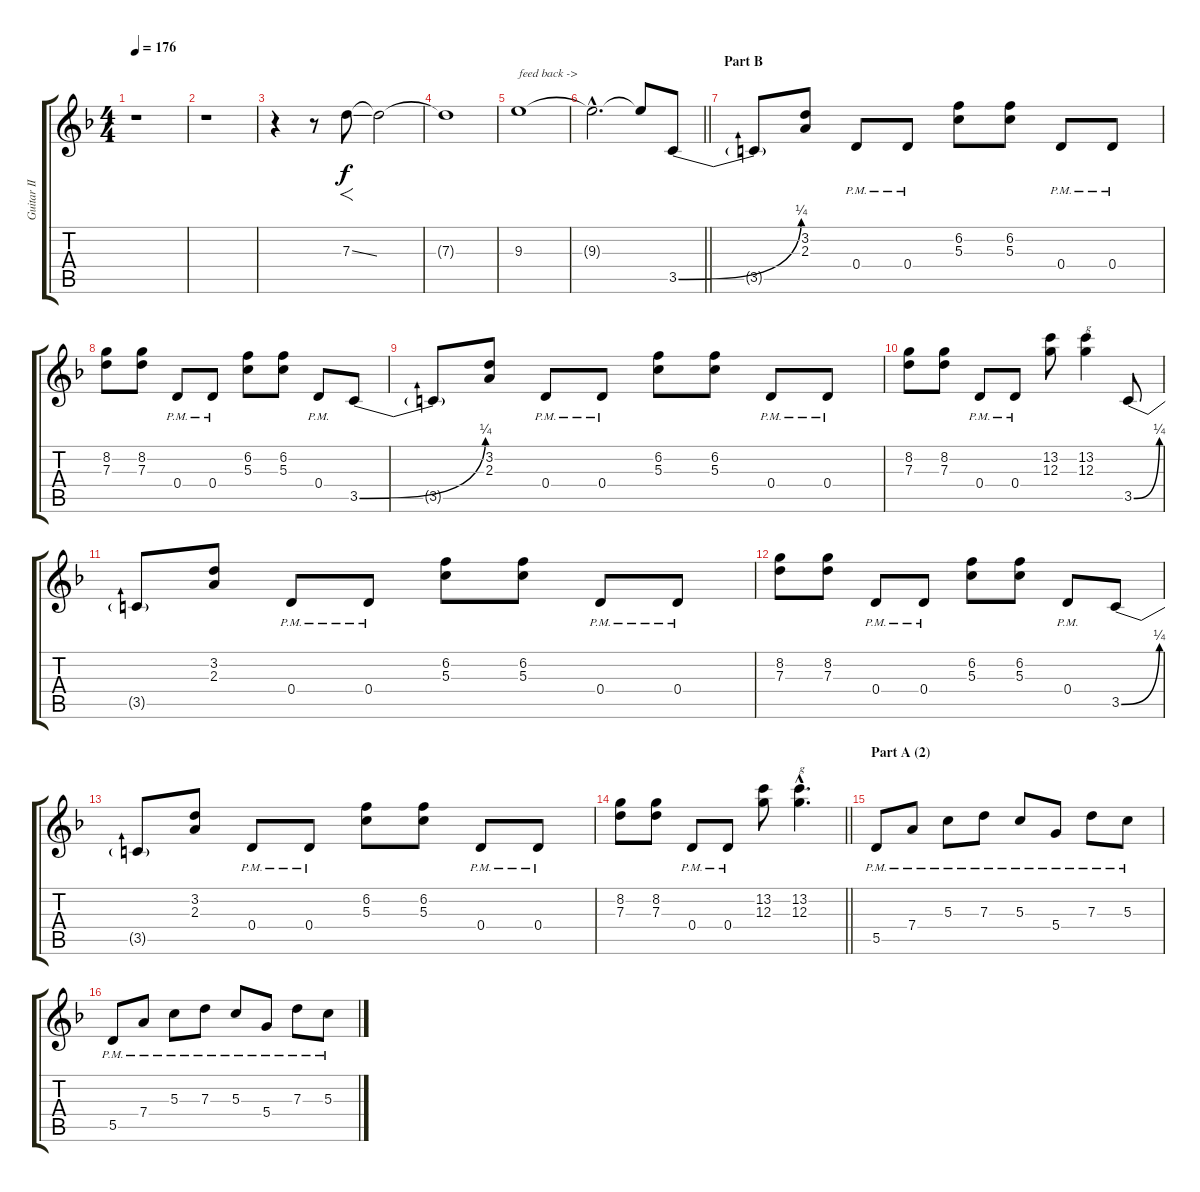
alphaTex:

\track ("Guitar II (Daita)" "Guitar II ") {instrument distortionguitar}
\staff {score tabs}
\tuning (E4 B3 G3 D3 A2 D2) {hide}
\ts (4 4)
\tempo 176
\clef g2
\ks f
r.1{dy f} |
r.1 |
r.4 r.8 7.3{ss}.8{f} 7.3{t}.2 |
7.3{t}.1 |
9.3.1{txt "feed back ->"} |
\barLineRight lightlight
9.3{hac t}.2{d} 9.3{t}.8 3.5{be (bend 0 0 60 1)}.8 |
\section ("" "Part B")
3.5{t}.8 (3.2 2.3).8 0.4{pm}.8 0.4{pm}.8 (6.2 5.3).8 (6.2 5.3).8 0.4{pm}.8 0.4{pm}.8 |
(8.2 7.3).8 (8.2 7.3).8 0.4{pm}.8 0.4{pm}.8 (6.2 5.3).8 (6.2 5.3).8 0.4{pm}.8 3.5{be (bend 0 0 60 1)}.8 |
3.5{t}.8 (3.2 2.3).8 0.4{pm}.8 0.4{pm}.8 (6.2 5.3).8 (6.2 5.3).8 0.4{pm}.8 0.4{pm}.8 |
(8.2 7.3).8 (8.2 7.3).8 0.4{pm}.8 0.4{pm}.8 (13.2 12.3).8 (13.2 12.3).4{txt "g"} 3.5{be (bend 0 0 60 1)}.8 |
3.5{t}.8 (3.2 2.3).8 0.4{pm}.8 0.4{pm}.8 (6.2 5.3).8 (6.2 5.3).8 0.4{pm}.8 0.4{pm}.8 |
(8.2 7.3).8 (8.2 7.3).8 0.4{pm}.8 0.4{pm}.8 (6.2 5.3).8 (6.2 5.3).8 0.4{pm}.8 3.5{be (bend 0 0 60 1)}.8 |
3.5{t}.8 (3.2 2.3).8 0.4{pm}.8 0.4{pm}.8 (6.2 5.3).8 (6.2 5.3).8 0.4{pm}.8 0.4{pm}.8 |
\barLineRight lightlight
(8.2 7.3).8 (8.2 7.3).8 0.4{pm}.8 0.4{pm}.8 (13.2 12.3).8 (13.2{hac} 12.3{hac}).4{d txt "g"} |
\section ("" "Part A (2)")
5.5{pm}.8 7.4{pm}.8 5.3{pm}.8 7.3{pm}.8 5.3{pm}.8 5.4{pm}.8 7.3{pm}.8 5.3{pm}.8 |
5.5{pm}.8 7.4{pm}.8 5.3{pm}.8 7.3{pm}.8 5.3{pm}.8 5.4{pm}.8 7.3{pm}.8 5.3{pm}.8
